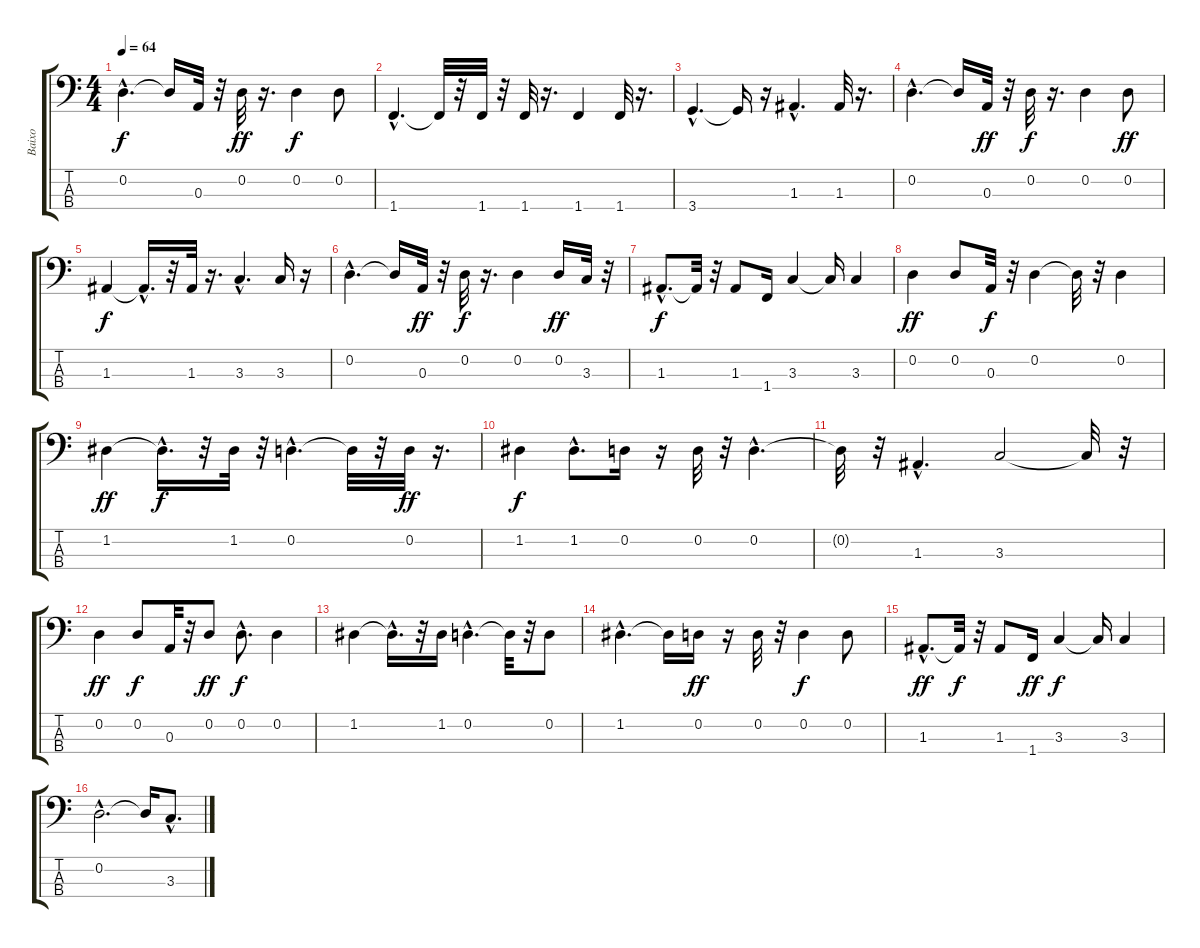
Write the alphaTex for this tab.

\track ("Baixo" "Baixo") {instrument fretlessbass}
\staff {score tabs}
\tuning (G2 D2 A1 E1) {hide}
\ts (4 4)
\tempo 64
\clef f4
\ks c
0.2{hac}.4{d dy f} 0.2{t}.16 0.3.32 r.32 0.2.32{dy ff} r.16{d} 0.2.4{dy f} 0.2.8 |
1.4{hac}.4{d} 1.4{t}.32 r.32 1.4.32 r.32 1.4.32 r.16{d} 1.4.4 1.4.32 r.16{d} |
3.4{hac}.4{d} 3.4{t}.16 r.16 1.3{hac}.4{d} 1.3.32 r.16{d} |
0.2{hac}.4{d} 0.2{t}.16 0.3.32{dy ff} r.32 0.2.32{dy f} r.16{d} 0.2.4 0.2.8{dy ff} |
1.3.4{dy f} 1.3{hac t}.16{d} r.32 1.3.32 r.16{d} 3.3{hac}.4{d} 3.3.16 r.16 |
0.2{hac}.4{d} 0.2{t}.16 0.3.32{dy ff} r.32 0.2.32{dy f} r.16{d} 0.2.4 0.2.16{dy ff} 3.3.32 r.32 |
1.3{hac}.8{d dy f} 1.3{t}.32 r.32 1.3.8 1.4.16 3.3.4 3.3{t}.16 3.3.4 |
0.2.4{dy ff} 0.2.8 0.3.32{dy f} r.32 0.2.4 0.2{t}.32 r.32 0.2.4 |
1.2.4{dy ff} 1.2{hac t}.16{d dy f} r.32 1.2.32 r.32 0.2{hac}.4{d} 0.2{t}.32 r.32 0.2.32{dy ff} r.16{d} |
1.2.4{dy f} 1.2{hac}.8{d} 0.2.16 r.16 0.2.32 r.32 0.2{hac}.4{d} |
0.2{t}.32 r.32 1.3{hac}.4{d} 3.3.2 3.3{t}.32 r.32 |
0.2.4{dy ff} 0.2.8{dy f} 0.3.32 r.32 0.2.8{dy ff} 0.2{hac}.8{d dy f} 0.2.4 |
1.2.4 1.2{hac t}.16{d} r.32 1.2.16 0.2{hac}.4{d} 0.2{t}.32 r.32 0.2.8 |
1.2{hac}.4{d} 1.2{t}.16 0.2.16{dy ff} r.16 0.2.32 r.32 0.2.4{dy f} 0.2.8 |
1.3{hac}.8{d dy ff} 1.3{t}.32{dy f} r.32 1.3.8 1.4.16{dy ff} 3.3.4{dy f} 3.3{t}.16 3.3.4 |
0.2{hac}.2{d} 0.2{t}.16 3.3{hac}.8{d}
